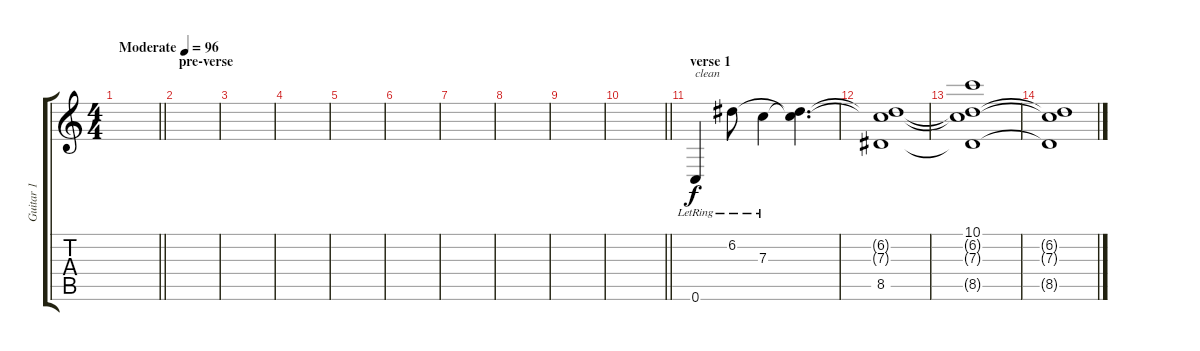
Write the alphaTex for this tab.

\track ("Guitar 1" "Guitar 1") {instrument distortionguitar}
\staff {score tabs}
\tuning (D4 A3 F3 C3 G2 C2) {hide}
\ts (4 4)
\tempo (96 "Moderate")
\clef g2
\barLineRight lightlight
\ks c
|
\section ("" "pre-verse")
|
|
|
|
|
|
|
|
\barLineRight lightlight
|
\section ("" "verse 1")
0.6{lr}.4{txt "clean" instrument electricguitarclean} 6.2{lr}.8 7.3{lr}.4 (6.2{t} 7.3{t}).4{d} |
(6.2{t} 7.3{t} 8.5).1 |
(10.1 6.2{t} 7.3{t} 8.5{t}).1 |
(6.2{t} 7.3{t} 8.5{t}).1
